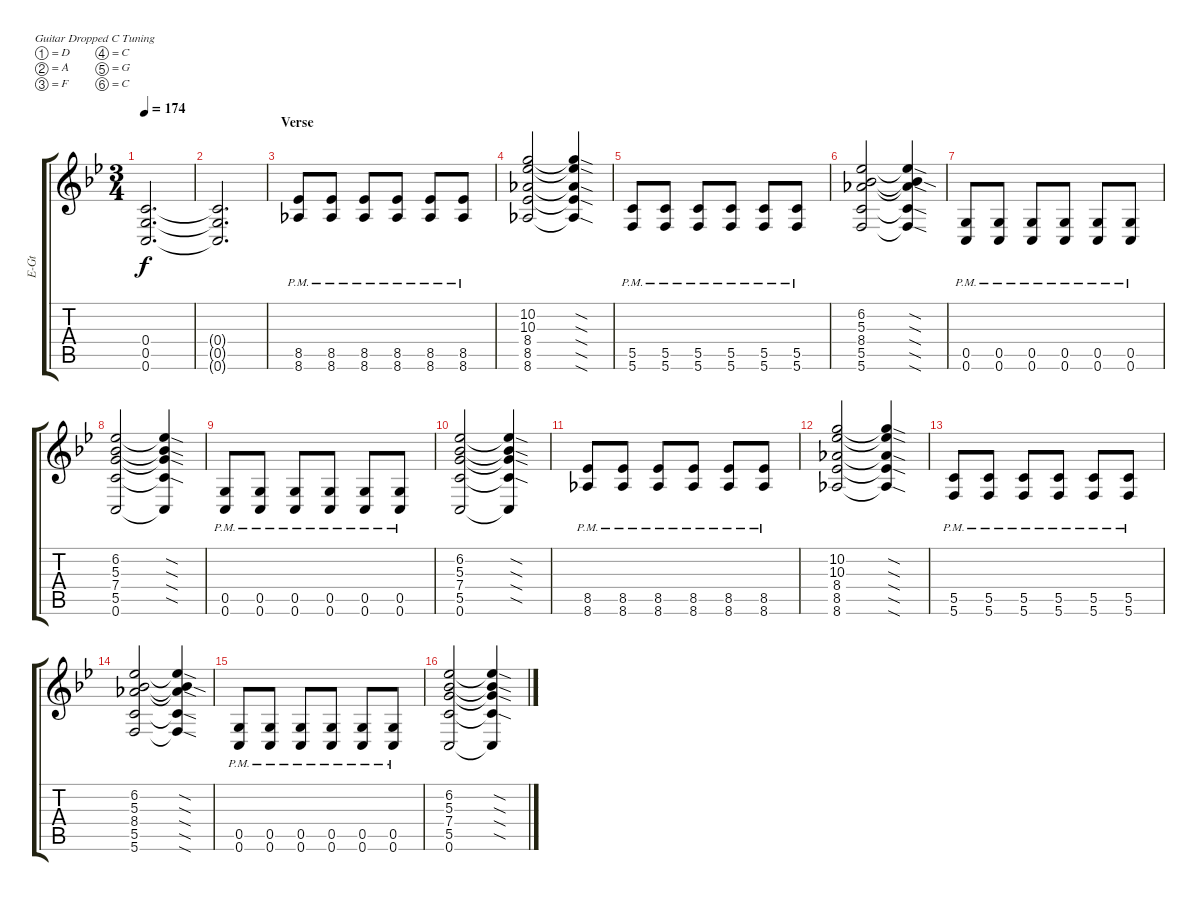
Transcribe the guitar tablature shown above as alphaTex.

\bracketExtendMode groupsimilarinstruments
\track ("Adam Dutkiewicz" "E-Gt") {instrument distortionguitar}
\staff {score tabs}
\tuning (D4 A3 F3 C3 G2 C2)
\ts (3 4)
\tempo 174
\clef g2
\ks bb
(0.4{t acc forcenatural} 0.5{t acc forcenatural} 0.6{t acc forcenatural}).2{d dy f beam Up} |
(0.4{t acc forcenatural} 0.5{t acc forcenatural} 0.6{t acc forcenatural}).2{d beam Up} |
\section ("" "Verse")
(8.5{pm acc forcenatural} 8.6{pm acc b}).8{beam Up} (8.5{pm acc forcenatural} 8.6{pm acc b}).8{beam Up} (8.5{pm acc forcenatural} 8.6{pm acc b}).8{beam Up} (8.5{pm acc forcenatural} 8.6{pm acc b}).8{beam Up} (8.5{pm acc forcenatural} 8.6{pm acc b}).8{beam Up} (8.5{pm acc forcenatural} 8.6{pm acc b}).8{beam Up} |
(10.2{acc forcenatural} 10.3{acc forcenatural} 8.4{acc b} 8.5{acc forcenatural} 8.6{acc b}).2{beam Up} (10.2{sod t acc forcenatural} 10.3{sod t acc forcenatural} 8.4{sod t acc b} 8.5{sod t acc forcenatural} 8.6{sod t acc b}).4{beam Up} |
(5.5{pm acc forcenatural} 5.6{pm acc forcenatural}).8{beam Up} (5.5{pm acc forcenatural} 5.6{pm acc forcenatural}).8{beam Up} (5.5{pm acc forcenatural} 5.6{pm acc forcenatural}).8{beam Up} (5.5{pm acc forcenatural} 5.6{pm acc forcenatural}).8{beam Up} (5.5{pm acc forcenatural} 5.6{pm acc forcenatural}).8{beam Up} (5.5{pm acc forcenatural} 5.6{pm acc forcenatural}).8{beam Up} |
(6.2{acc forcenatural} 5.3{acc forcenatural} 8.4{acc b} 5.5{acc forcenatural} 5.6{acc forcenatural}).2{beam Up} (6.2{sod t acc forcenatural} 5.3{sod t acc forcenatural} 8.4{sod t acc b} 5.5{sod t acc forcenatural} 5.6{sod t acc forcenatural}).4{beam Up} |
(0.5{pm acc forcenatural} 0.6{pm acc forcenatural}).8{beam Up} (0.5{pm acc forcenatural} 0.6{pm acc forcenatural}).8{beam Up} (0.5{pm acc forcenatural} 0.6{pm acc forcenatural}).8{beam Up} (0.5{pm acc forcenatural} 0.6{pm acc forcenatural}).8{beam Up} (0.5{pm acc forcenatural} 0.6{pm acc forcenatural}).8{beam Up} (0.5{pm acc forcenatural} 0.6{pm acc forcenatural}).8{beam Up} |
(6.2{acc forcenatural} 5.3{acc forcenatural} 7.4{acc forcenatural} 5.5{acc forcenatural} 0.6{acc forcenatural}).2{beam Up} (6.2{sod t acc forcenatural} 5.3{sod t acc forcenatural} 7.4{sod t acc forcenatural} 5.5{sod t acc forcenatural} 0.6{t acc forcenatural}).4{beam Up} |
(0.5{pm acc forcenatural} 0.6{pm acc forcenatural}).8{beam Up} (0.5{pm acc forcenatural} 0.6{pm acc forcenatural}).8{beam Up} (0.5{pm acc forcenatural} 0.6{pm acc forcenatural}).8{beam Up} (0.5{pm acc forcenatural} 0.6{pm acc forcenatural}).8{beam Up} (0.5{pm acc forcenatural} 0.6{pm acc forcenatural}).8{beam Up} (0.5{pm acc forcenatural} 0.6{pm acc forcenatural}).8{beam Up} |
(6.2{acc forcenatural} 5.3{acc forcenatural} 7.4{acc forcenatural} 5.5{acc forcenatural} 0.6{acc forcenatural}).2{beam Up} (6.2{sod t acc forcenatural} 5.3{sod t acc forcenatural} 7.4{sod t acc forcenatural} 5.5{sod t acc forcenatural} 0.6{t acc forcenatural}).4{beam Up} |
(8.5{pm acc forcenatural} 8.6{pm acc b}).8{beam Up} (8.5{pm acc forcenatural} 8.6{pm acc b}).8{beam Up} (8.5{pm acc forcenatural} 8.6{pm acc b}).8{beam Up} (8.5{pm acc forcenatural} 8.6{pm acc b}).8{beam Up} (8.5{pm acc forcenatural} 8.6{pm acc b}).8{beam Up} (8.5{pm acc forcenatural} 8.6{pm acc b}).8{beam Up} |
(10.2{acc forcenatural} 10.3{acc forcenatural} 8.4{acc b} 8.5{acc forcenatural} 8.6{acc b}).2{beam Up} (10.2{sod t acc forcenatural} 10.3{sod t acc forcenatural} 8.4{sod t acc b} 8.5{sod t acc forcenatural} 8.6{sod t acc b}).4{beam Up} |
(5.5{pm acc forcenatural} 5.6{pm acc forcenatural}).8{beam Up} (5.5{pm acc forcenatural} 5.6{pm acc forcenatural}).8{beam Up} (5.5{pm acc forcenatural} 5.6{pm acc forcenatural}).8{beam Up} (5.5{pm acc forcenatural} 5.6{pm acc forcenatural}).8{beam Up} (5.5{pm acc forcenatural} 5.6{pm acc forcenatural}).8{beam Up} (5.5{pm acc forcenatural} 5.6{pm acc forcenatural}).8{beam Up} |
(6.2{acc forcenatural} 5.3{acc forcenatural} 8.4{acc b} 5.5{acc forcenatural} 5.6{acc forcenatural}).2{beam Up} (6.2{sod t acc forcenatural} 5.3{sod t acc forcenatural} 8.4{sod t acc b} 5.5{sod t acc forcenatural} 5.6{sod t acc forcenatural}).4{beam Up} |
(0.5{pm acc forcenatural} 0.6{pm acc forcenatural}).8{beam Up} (0.5{pm acc forcenatural} 0.6{pm acc forcenatural}).8{beam Up} (0.5{pm acc forcenatural} 0.6{pm acc forcenatural}).8{beam Up} (0.5{pm acc forcenatural} 0.6{pm acc forcenatural}).8{beam Up} (0.5{pm acc forcenatural} 0.6{pm acc forcenatural}).8{beam Up} (0.5{pm acc forcenatural} 0.6{pm acc forcenatural}).8{beam Up} |
(6.2{acc forcenatural} 5.3{acc forcenatural} 7.4{acc forcenatural} 5.5{acc forcenatural} 0.6{acc forcenatural}).2{beam Up} (6.2{sod t acc forcenatural} 5.3{sod t acc forcenatural} 7.4{sod t acc forcenatural} 5.5{sod t acc forcenatural} 0.6{t acc forcenatural}).4{beam Up}
